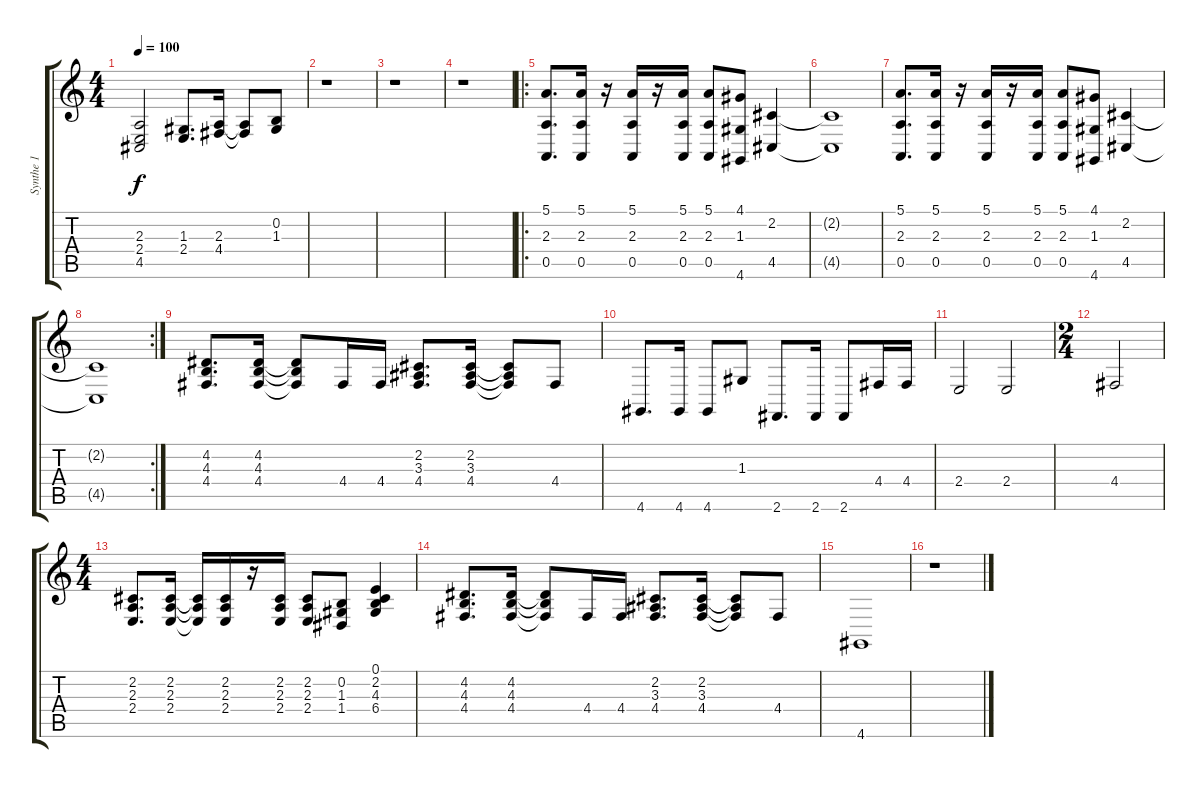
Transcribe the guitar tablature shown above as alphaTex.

\track ("Synthe 1" "Synthe 1") {instrument xylophone}
\staff {score tabs}
\tuning (E4 B3 G3 D3 A2 E2) {hide}
\ts (4 4)
\tempo 100
\clef g2
\ks c
(2.3 2.4 4.5).2{dy f} (1.3 2.4).8{d} (2.3 4.4).16 (2.3{t} 4.4{t}).8 (0.2 1.3).8 |
r.1 |
r.1 |
r.1 |
\ro
(5.1 2.3 0.5).8{d instrument xylophone} (5.1 2.3 0.5).16 r.16 (5.1 2.3 0.5).16 r.16 (5.1 2.3 0.5).16 (5.1 2.3 0.5).8 (4.1 1.3 4.6).8 (2.2 4.5).4 |
(2.2{t} 4.5{t}).1 |
(5.1 2.3 0.5).8{d} (5.1 2.3 0.5).16 r.16 (5.1 2.3 0.5).16 r.16 (5.1 2.3 0.5).16 (5.1 2.3 0.5).8 (4.1 1.3 4.6).8 (2.2 4.5).4 |
\rc 2
(2.2{t} 4.5{t}).1 |
(4.2 4.3 4.4).8{d volume 13 instrument acousticgrandpiano} (4.2 4.3 4.4).16 (4.2{t} 4.3{t} 4.4{t}).8 4.4.16 4.4.16 (2.2 3.3 4.4).8{d} (2.2 3.3 4.4).16 (2.2{t} 3.3{t} 4.4{t}).8 4.4.8 |
4.6.8{d} 4.6.16 4.6.8 1.3.8 2.6.8{d} 2.6.16 2.6.8 4.4.16 4.4.16 |
2.4.2 2.4.2 |
\ts (2 4)
4.4.2 |
\ts (4 4)
(2.2 2.3 2.4).8{d} (2.2 2.3 2.4).16 (2.2{t} 2.3{t} 2.4{t}).16 (2.2 2.3 2.4).16 r.16 (2.2 2.3 2.4).16 (2.2 2.3 2.4).8 (0.2 1.3 1.4).8 (0.1 2.2 4.3 6.4).4 |
(4.2 4.3 4.4).8{d} (4.2 4.3 4.4).16 (4.2{t} 4.3{t} 4.4{t}).8 4.4.16 4.4.16 (2.2 3.3 4.4).8{d} (2.2 3.3 4.4).16 (2.2{t} 3.3{t} 4.4{t}).8 4.4.8 |
4.6.1 |
r.1
